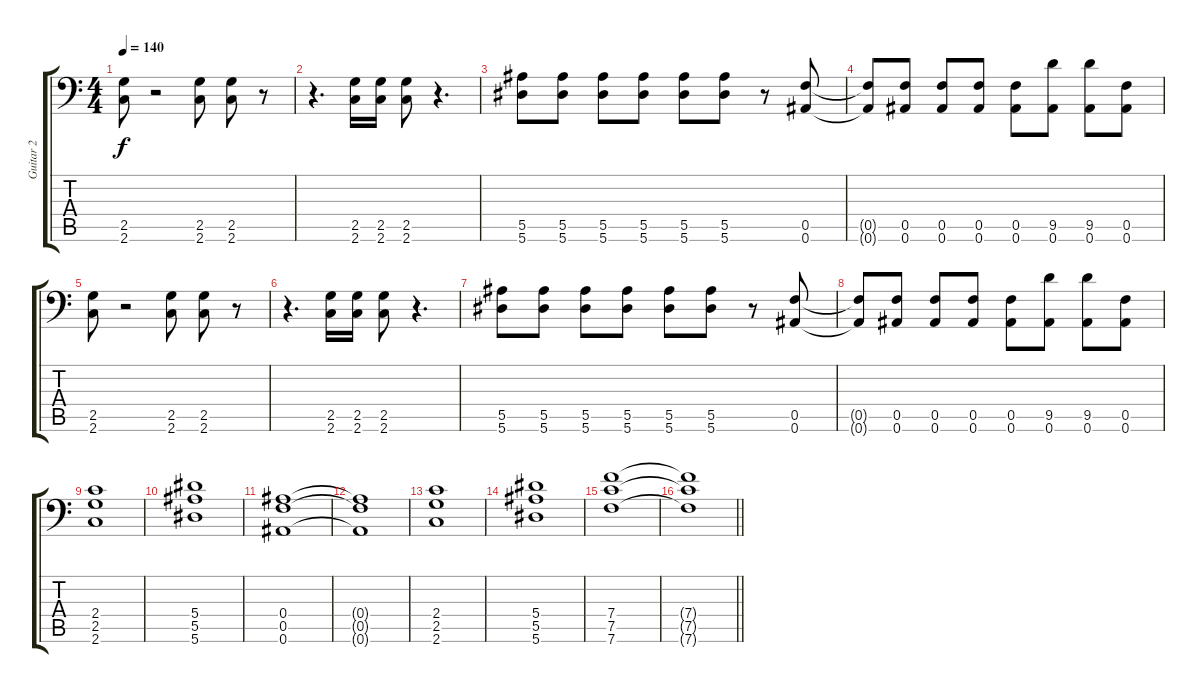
\track ("Guitar 2" "Guitar 2") {instrument distortionguitar}
\staff {score tabs}
\tuning (C4 G3 Eb3 Bb2 F2 Bb1) {hide}
\ts (4 4)
\tempo 140
\clef f4
\ks c
(2.5 2.6).8{dy f} r.2 (2.5 2.6).8 (2.5 2.6).8 r.8 |
r.4{d} (2.5 2.6).16 (2.5 2.6).16 (2.5 2.6).8 r.4{d} |
(5.5 5.6).8 (5.5 5.6).8 (5.5 5.6).8 (5.5 5.6).8 (5.5 5.6).8 (5.5 5.6).8 r.8 (0.5 0.6).8 |
(0.5{t} 0.6{t}).8 (0.5 0.6).8 (0.5 0.6).8 (0.5 0.6).8 (0.5 0.6).8 (9.5 0.6).8 (9.5 0.6).8 (0.5 0.6).8 |
(2.5 2.6).8 r.2 (2.5 2.6).8 (2.5 2.6).8 r.8 |
r.4{d} (2.5 2.6).16 (2.5 2.6).16 (2.5 2.6).8 r.4{d} |
(5.5 5.6).8 (5.5 5.6).8 (5.5 5.6).8 (5.5 5.6).8 (5.5 5.6).8 (5.5 5.6).8 r.8 (0.5 0.6).8 |
(0.5{t} 0.6{t}).8 (0.5 0.6).8 (0.5 0.6).8 (0.5 0.6).8 (0.5 0.6).8 (9.5 0.6).8 (9.5 0.6).8 (0.5 0.6).8 |
(2.4 2.5 2.6).1 |
(5.4 5.5 5.6).1 |
(0.4 0.5 0.6).1 |
(0.4{t} 0.5{t} 0.6{t}).1 |
(2.4 2.5 2.6).1 |
(5.4 5.5 5.6).1 |
(7.4 7.5 7.6).1 |
\barLineRight lightlight
(7.4{t} 7.5{t} 7.6{t}).1
